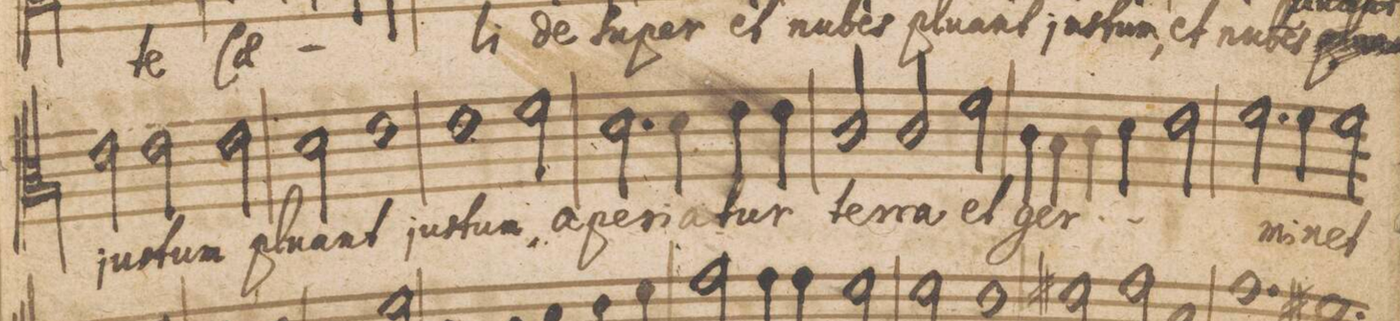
**kern	**text	**text
*I"Altus	*	*
*clefC3	*	*
*k[]	*	*
*M3/2	*	*
2e\	ju-	.
2e\	-stum	.
2e\	plu-	.
=15	=15	=15
2d\	-ant	.
1e\	ju-	.
=16	=16	=16
1e\	-stum,	.
2f\	a-	.
=17	=17	=17
2.d\	-pe-	.
4d\	-ri-	.
4e\	-a-	.
4e\	-tur	.
=18	=18	=18
2c/	ter-	.
2c/	-ra,	.
2f\	et	.
=19	=19	=19
4c\	ger-	.
4B\	.	.
4c\	.	.
4d\	.	.
2e\	.	.
=20	=20	=20
2.f\	.	.
4f\	-mi-	.
2f\	-net	.
=21	=21	=21
*-	*-	*-
